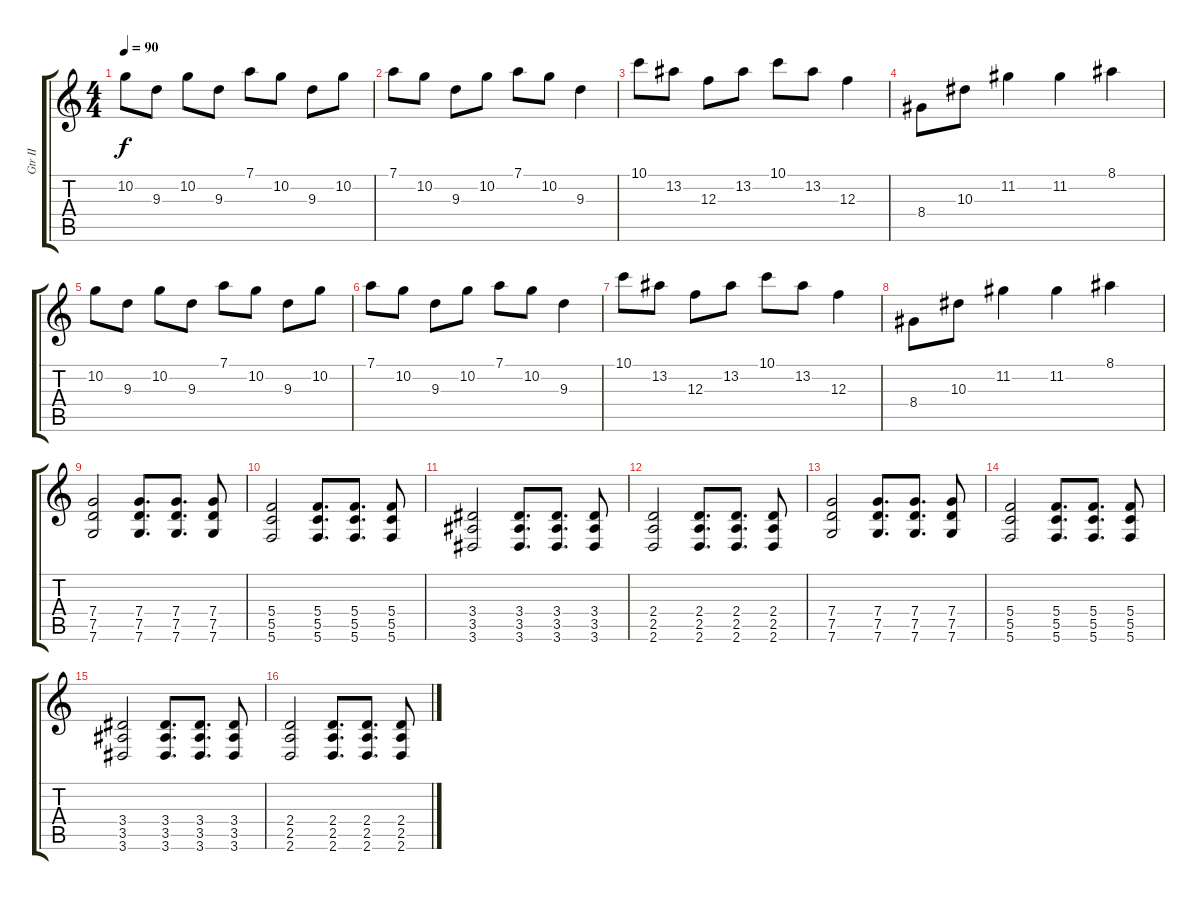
\track ("Gtr II" "Gtr II") {instrument overdrivenguitar}
\staff {score tabs}
\tuning (D4 A3 F3 C3 G2 C2) {hide}
\ts (4 4)
\tempo 90
\clef g2
\ks c
10.2.8{dy f} 9.3.8 10.2.8 9.3.8 7.1.8 10.2.8 9.3.8 10.2.8 |
7.1.8 10.2.8 9.3.8 10.2.8 7.1.8 10.2.8 9.3.4 |
10.1.8 13.2.8 12.3.8 13.2.8 10.1.8 13.2.8 12.3.4 |
8.4.8 10.3.8 11.2.4 11.2.4 8.1.4 |
10.2.8 9.3.8 10.2.8 9.3.8 7.1.8 10.2.8 9.3.8 10.2.8 |
7.1.8 10.2.8 9.3.8 10.2.8 7.1.8 10.2.8 9.3.4 |
10.1.8 13.2.8 12.3.8 13.2.8 10.1.8 13.2.8 12.3.4 |
8.4.8 10.3.8 11.2.4 11.2.4 8.1.4 |
(7.4 7.5 7.6).2 (7.4 7.5 7.6).8{d} (7.4 7.5 7.6).8{d} (7.4 7.5 7.6).8 |
(5.4 5.5 5.6).2 (5.4 5.5 5.6).8{d} (5.4 5.5 5.6).8{d} (5.4 5.5 5.6).8 |
(3.4 3.5 3.6).2 (3.4 3.5 3.6).8{d} (3.4 3.5 3.6).8{d} (3.4 3.5 3.6).8 |
(2.4 2.5 2.6).2 (2.4 2.5 2.6).8{d} (2.4 2.5 2.6).8{d} (2.4 2.5 2.6).8 |
(7.4 7.5 7.6).2 (7.4 7.5 7.6).8{d} (7.4 7.5 7.6).8{d} (7.4 7.5 7.6).8 |
(5.4 5.5 5.6).2 (5.4 5.5 5.6).8{d} (5.4 5.5 5.6).8{d} (5.4 5.5 5.6).8 |
(3.4 3.5 3.6).2 (3.4 3.5 3.6).8{d} (3.4 3.5 3.6).8{d} (3.4 3.5 3.6).8 |
(2.4 2.5 2.6).2 (2.4 2.5 2.6).8{d} (2.4 2.5 2.6).8{d} (2.4 2.5 2.6).8
